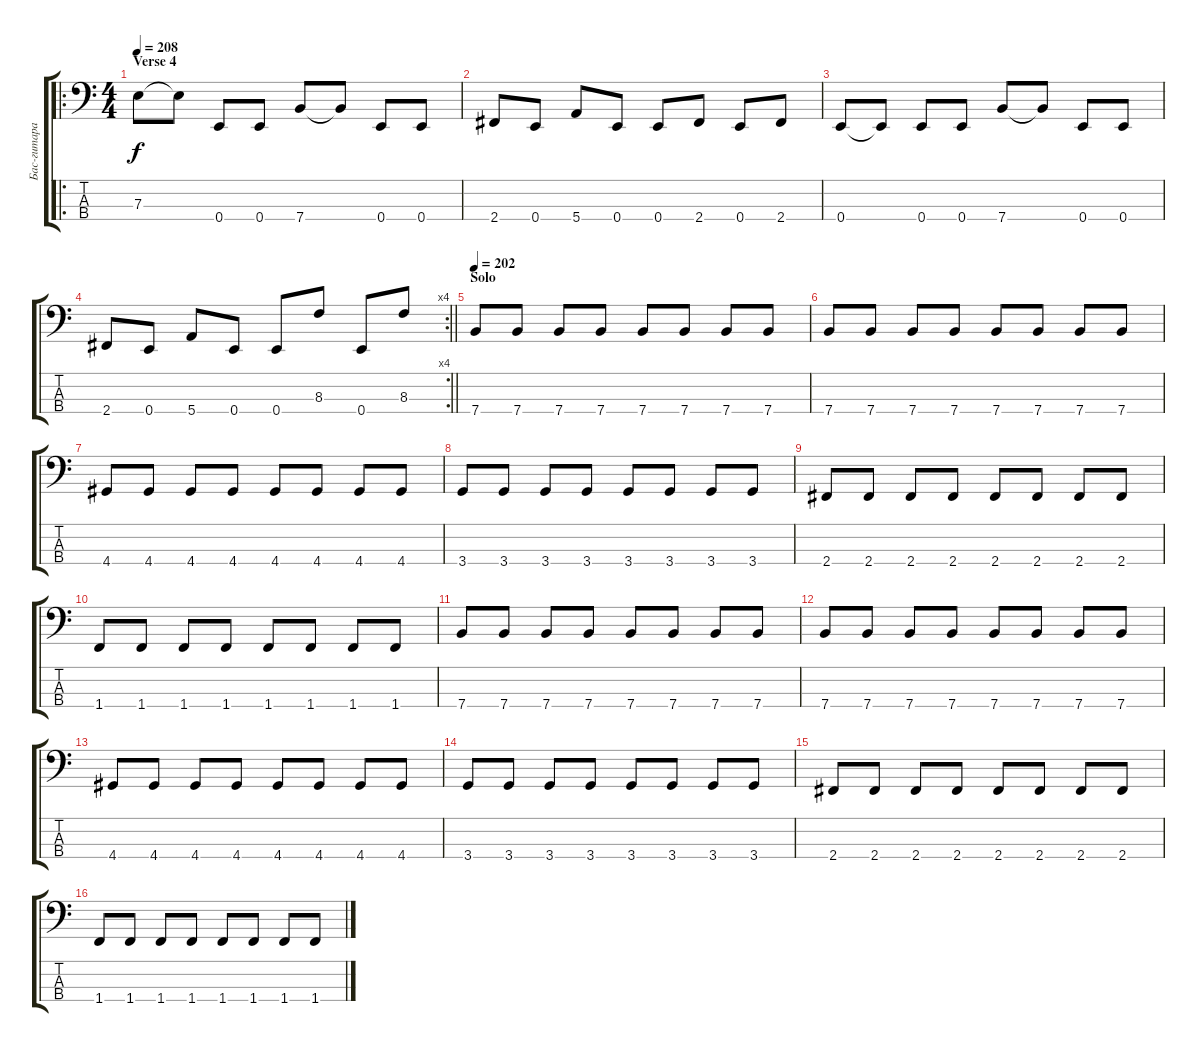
\track ("Бас-гитара Schmier" "Бас-гитара") {instrument electricbasspick}
\staff {score tabs}
\tuning (G2 D2 A1 E1) {hide}
\ro
\ts (4 4)
\section ("" "Verse 4")
\tempo 208
\clef f4
\ks c
7.3.8{dy f} 7.3{t}.8 0.4.8 0.4.8 7.4.8 7.4{t}.8 0.4.8 0.4.8 |
2.4.8 0.4.8 5.4.8 0.4.8 0.4.8 2.4.8 0.4.8 2.4.8 |
0.4.8 0.4{t}.8 0.4.8 0.4.8 7.4.8 7.4{t}.8 0.4.8 0.4.8 |
\rc 4
\barLineRight lightlight
2.4.8 0.4.8 5.4.8 0.4.8 0.4.8 8.3.8 0.4.8 8.3.8 |
\section ("" "Solo")
\tempo 202
7.4.8 7.4.8 7.4.8 7.4.8 7.4.8 7.4.8 7.4.8 7.4.8 |
7.4.8 7.4.8 7.4.8 7.4.8 7.4.8 7.4.8 7.4.8 7.4.8 |
4.4.8 4.4.8 4.4.8 4.4.8 4.4.8 4.4.8 4.4.8 4.4.8 |
3.4.8 3.4.8 3.4.8 3.4.8 3.4.8 3.4.8 3.4.8 3.4.8 |
2.4.8 2.4.8 2.4.8 2.4.8 2.4.8 2.4.8 2.4.8 2.4.8 |
1.4.8 1.4.8 1.4.8 1.4.8 1.4.8 1.4.8 1.4.8 1.4.8 |
7.4.8 7.4.8 7.4.8 7.4.8 7.4.8 7.4.8 7.4.8 7.4.8 |
7.4.8 7.4.8 7.4.8 7.4.8 7.4.8 7.4.8 7.4.8 7.4.8 |
4.4.8 4.4.8 4.4.8 4.4.8 4.4.8 4.4.8 4.4.8 4.4.8 |
3.4.8 3.4.8 3.4.8 3.4.8 3.4.8 3.4.8 3.4.8 3.4.8 |
2.4.8 2.4.8 2.4.8 2.4.8 2.4.8 2.4.8 2.4.8 2.4.8 |
1.4.8 1.4.8 1.4.8 1.4.8 1.4.8 1.4.8 1.4.8 1.4.8
